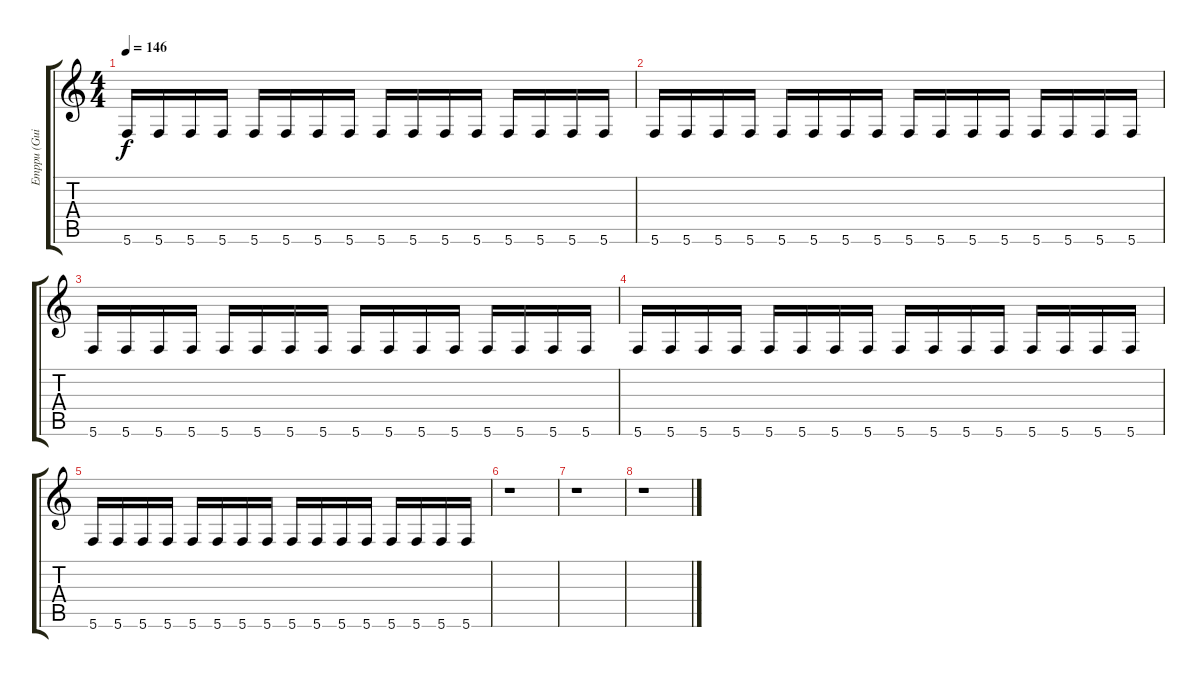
\track ("Emppu (Guitar)" "Emppu (Gui") {instrument distortionguitar}
\staff {score tabs}
\tuning (E4 C4 G3 C3 G2 C2) {hide}
\ts (4 4)
\tempo 146
\clef g2
\ks c
5.6.16{dy f} 5.6.16 5.6.16 5.6.16 5.6.16 5.6.16 5.6.16 5.6.16 5.6.16 5.6.16 5.6.16 5.6.16 5.6.16 5.6.16 5.6.16 5.6.16 |
5.6.16 5.6.16 5.6.16 5.6.16 5.6.16 5.6.16 5.6.16 5.6.16 5.6.16 5.6.16 5.6.16 5.6.16 5.6.16 5.6.16 5.6.16 5.6.16 |
5.6.16 5.6.16 5.6.16 5.6.16 5.6.16 5.6.16 5.6.16 5.6.16 5.6.16 5.6.16 5.6.16 5.6.16 5.6.16 5.6.16 5.6.16 5.6.16 |
5.6.16 5.6.16 5.6.16 5.6.16 5.6.16 5.6.16 5.6.16 5.6.16 5.6.16 5.6.16 5.6.16 5.6.16 5.6.16 5.6.16 5.6.16 5.6.16 |
5.6.16 5.6.16 5.6.16 5.6.16 5.6.16 5.6.16 5.6.16 5.6.16 5.6.16 5.6.16 5.6.16 5.6.16 5.6.16 5.6.16 5.6.16 5.6.16 |
r.1 |
r.1 |
r.1
